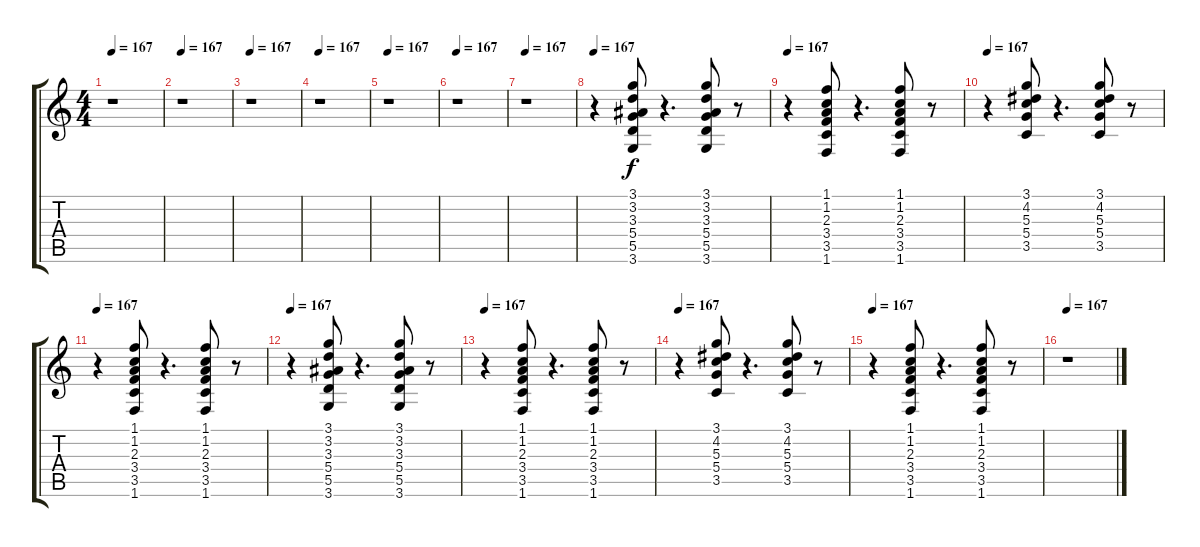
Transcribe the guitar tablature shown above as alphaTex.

\track "" {instrument electricguitarclean}
\staff {score tabs}
\tuning (E4 B3 G3 D3 A2 E2) {hide}
\ts (4 4)
\tempo 167
\clef g2
\ks c
r.1{dy f} |
\tempo 167
r.1 |
\tempo 167
r.1 |
\tempo 167
r.1 |
\tempo 167
r.1 |
\tempo 167
r.1 |
\tempo 167
r.1 |
\tempo 167
r.4 (3.1 3.2 3.3 5.4 5.5 3.6).8 r.4{d} (3.1 3.2 3.3 5.4 5.5 3.6).8 r.8 |
\tempo 167
r.4 (1.1 1.2 2.3 3.4 3.5 1.6).8 r.4{d} (1.1 1.2 2.3 3.4 3.5 1.6).8 r.8 |
\tempo 167
r.4 (3.1 4.2 5.3 5.4 3.5).8 r.4{d} (3.1 4.2 5.3 5.4 3.5).8 r.8 |
\tempo 167
r.4 (1.1 1.2 2.3 3.4 3.5 1.6).8 r.4{d} (1.1 1.2 2.3 3.4 3.5 1.6).8 r.8 |
\tempo 167
r.4 (3.1 3.2 3.3 5.4 5.5 3.6).8 r.4{d} (3.1 3.2 3.3 5.4 5.5 3.6).8 r.8 |
\tempo 167
r.4 (1.1 1.2 2.3 3.4 3.5 1.6).8 r.4{d} (1.1 1.2 2.3 3.4 3.5 1.6).8 r.8 |
\tempo 167
r.4 (3.1 4.2 5.3 5.4 3.5).8 r.4{d} (3.1 4.2 5.3 5.4 3.5).8 r.8 |
\tempo 167
r.4 (1.1 1.2 2.3 3.4 3.5 1.6).8 r.4{d} (1.1 1.2 2.3 3.4 3.5 1.6).8 r.8 |
\tempo 167
r.1
